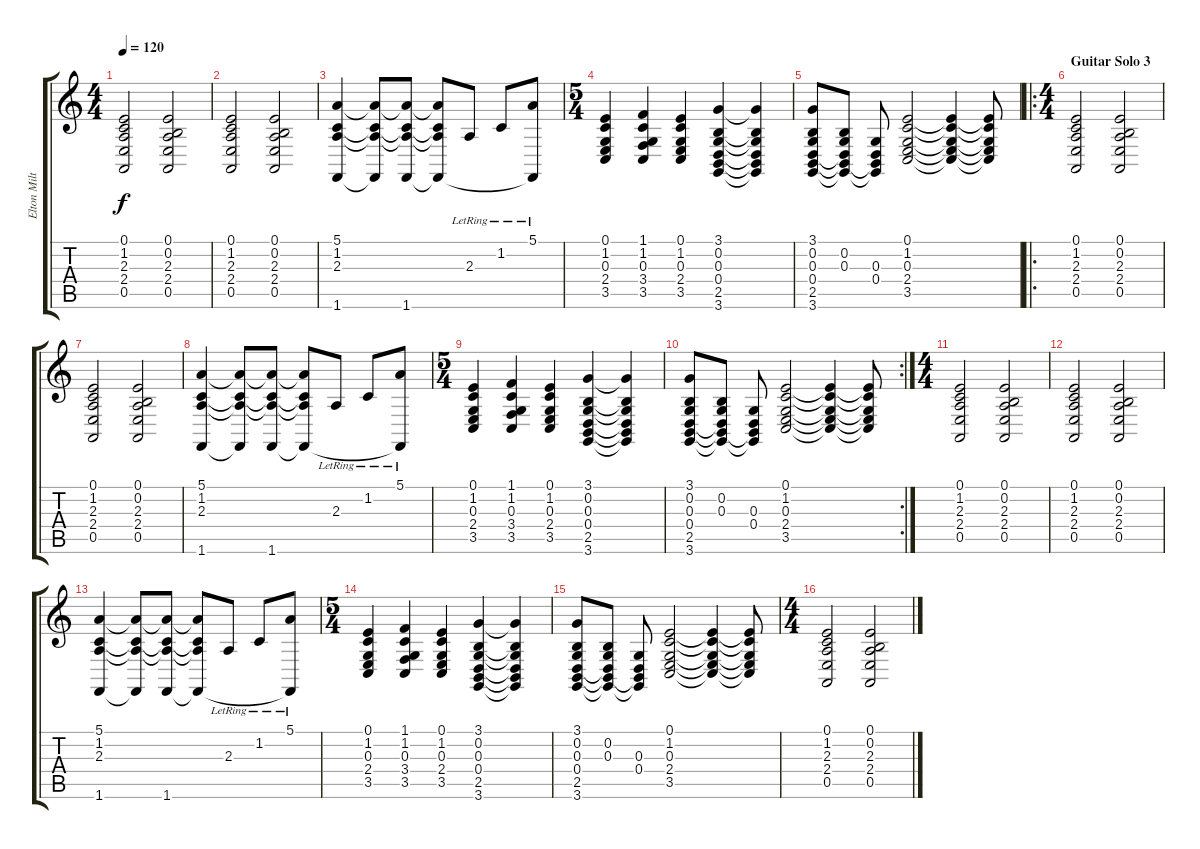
\track ("Elton Milton" "Elton Milt") {instrument stringensemble1}
\staff {score tabs}
\tuning (E4 B3 G3 D3 A2 E2) {hide}
\ts (4 4)
\tempo 120
\clef g2
\ks c
(0.1 1.2 2.3 2.4 0.5).2{dy f} (0.1 0.2 2.3 2.4 0.5).2 |
(0.1 1.2 2.3 2.4 0.5).2 (0.1 0.2 2.3 2.4 0.5).2 |
(5.1 1.2 2.3 1.6).4 (5.1{t} 1.2{t} 2.3{t} 1.6{t}).8 (5.1{t} 1.2{t} 2.3{t} 1.6).8 (5.1{t} 1.2{t} 2.3{t} 1.6{t}).8 2.3{lr}.8 1.2{lr}.8 (5.1{lr} 1.6{t}).8 |
\ts (5 4)
(0.1 1.2 0.3 2.4 3.5).4 (1.1 1.2 0.3 3.4 3.5).4 (0.1 1.2 0.3 2.4 3.5).4 (3.1 0.2 0.3 0.4 2.5 3.6).4 (3.1{t} 0.2{t} 0.3{t} 0.4{t} 2.5{t} 3.6{t}).4 |
(3.1 0.2 0.3 0.4 2.5 3.6).8 (0.2 0.3 0.4{t} 2.5{t} 3.6{t}).8 (0.3 0.4 2.5{t} 3.6{t}).8 (0.1 1.2 0.3 2.4 3.5).2 (0.1{t} 1.2{t} 0.3{t} 2.4{t} 3.5{t}).4 (0.1{t} 1.2{t} 0.3{t} 2.4{t} 3.5{t}).8 |
\ro
\ts (4 4)
\section ("" "Guitar Solo 3")
(0.1 1.2 2.3 2.4 0.5).2 (0.1 0.2 2.3 2.4 0.5).2 |
(0.1 1.2 2.3 2.4 0.5).2 (0.1 0.2 2.3 2.4 0.5).2 |
(5.1 1.2 2.3 1.6).4 (5.1{t} 1.2{t} 2.3{t} 1.6{t}).8 (5.1{t} 1.2{t} 2.3{t} 1.6).8 (5.1{t} 1.2{t} 2.3{t} 1.6{t}).8 2.3{lr}.8 1.2{lr}.8 (5.1{lr} 1.6{t}).8 |
\ts (5 4)
(0.1 1.2 0.3 2.4 3.5).4 (1.1 1.2 0.3 3.4 3.5).4 (0.1 1.2 0.3 2.4 3.5).4 (3.1 0.2 0.3 0.4 2.5 3.6).4 (3.1{t} 0.2{t} 0.3{t} 0.4{t} 2.5{t} 3.6{t}).4 |
\rc 2
(3.1 0.2 0.3 0.4 2.5 3.6).8 (0.2 0.3 0.4{t} 2.5{t} 3.6{t}).8 (0.3 0.4 2.5{t} 3.6{t}).8 (0.1 1.2 0.3 2.4 3.5).2 (0.1{t} 1.2{t} 0.3{t} 2.4{t} 3.5{t}).4 (0.1{t} 1.2{t} 0.3{t} 2.4{t} 3.5{t}).8 |
\ts (4 4)
(0.1 1.2 2.3 2.4 0.5).2 (0.1 0.2 2.3 2.4 0.5).2 |
(0.1 1.2 2.3 2.4 0.5).2 (0.1 0.2 2.3 2.4 0.5).2 |
(5.1 1.2 2.3 1.6).4 (5.1{t} 1.2{t} 2.3{t} 1.6{t}).8 (5.1{t} 1.2{t} 2.3{t} 1.6).8 (5.1{t} 1.2{t} 2.3{t} 1.6{t}).8 2.3{lr}.8 1.2{lr}.8 (5.1{lr} 1.6{t}).8 |
\ts (5 4)
(0.1 1.2 0.3 2.4 3.5).4 (1.1 1.2 0.3 3.4 3.5).4 (0.1 1.2 0.3 2.4 3.5).4 (3.1 0.2 0.3 0.4 2.5 3.6).4 (3.1{t} 0.2{t} 0.3{t} 0.4{t} 2.5{t} 3.6{t}).4 |
(3.1 0.2 0.3 0.4 2.5 3.6).8 (0.2 0.3 0.4{t} 2.5{t} 3.6{t}).8 (0.3 0.4 2.5{t} 3.6{t}).8 (0.1 1.2 0.3 2.4 3.5).2 (0.1{t} 1.2{t} 0.3{t} 2.4{t} 3.5{t}).4 (0.1{t} 1.2{t} 0.3{t} 2.4{t} 3.5{t}).8 |
\ts (4 4)
(0.1 1.2 2.3 2.4 0.5).2{volume 12} (0.1 0.2 2.3 2.4 0.5).2
